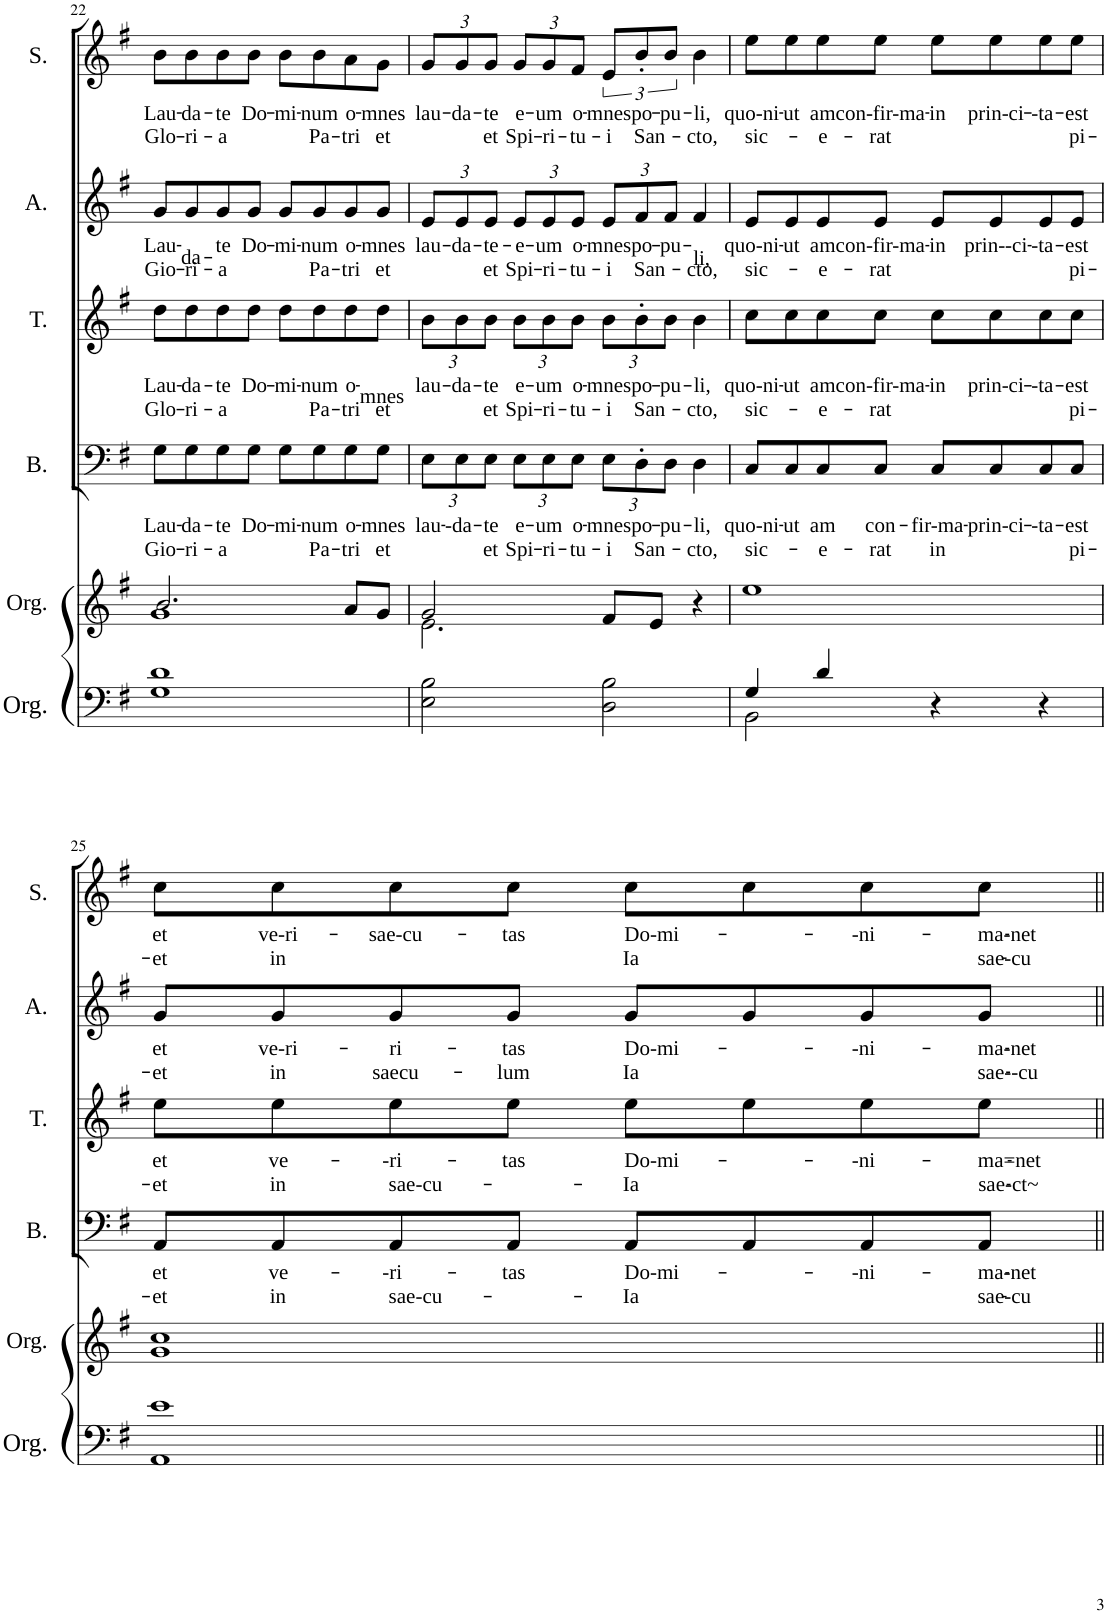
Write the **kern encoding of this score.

**kern	**kern	**kern	**text	**text	**kern	**text	**text	**kern	**text	**text	**kern	**text	**text
*part6	*part5	*part4	*part4	*part4	*part3	*part3	*part3	*part2	*part2	*part2	*part1	*part1	*part1
*staff6	*staff5	*staff4	*staff4	*staff4	*staff3	*staff3	*staff3	*staff2	*staff2	*staff2	*staff1	*staff1	*staff1
*I"Org.	*I"Organo	*I"Basso	*	*	*I"Tenor	*	*	*I"Alto	*	*	*I"Soprano	*	*
*I'Org.	*I'Org.	*I'B.	*	*	*I'T.	*	*	*I'A.	*	*	*I'S.	*	*
!!LO:PB:g=z
*clefF4	*clefG2	*clefF4	*	*	*clefG2	*	*	*clefG2	*	*	*clefG2	*	*
*k[f#]	*k[f#]	*k[f#]	*	*	*k[f#]	*	*	*k[f#]	*	*	*k[f#]	*	*
*M4/4	*M4/4	*M4/4	*	*	*M4/4	*	*	*M4/4	*	*	*M4/4	*	*
*met(c)	*met(c)	*met(c)	*	*	*met(c)	*	*	*met(c)	*	*	*met(c)	*	*
=22	=22	=22	=22	=22	=22	=22	=22	=22	=22	=22	=22	=22	=22
*	*^	*	*	*	*	*	*	*	*	*	*	*	*
!	!	!	!	!LO:LY:b	!LO:LY:b	!	!LO:LY:b	!LO:LY:b	!	!LO:LY:b	!LO:LY:b	!	!LO:LY:b	!LO:LY:b
1G 1d	2.b/	1g	8G\L	Lau-	Gio-	8dd\L	Lau-	Glo-	8g/L	Lau-	Gio-	8b\L	Lau-	Glo-
!	!	!	!	!LO:LY:b	!LO:LY:b	!	!LO:LY:b	!LO:LY:b	!	!LO:LY:b	!LO:LY:b	!	!LO:LY:b	!LO:LY:b
.	.	.	8G\	-da-	-ri-	8dd\	-da-	-ri-	8g/	-da-	-ri-	8b\	-da-	-ri-
!	!	!	!	!LO:LY:b	!LO:LY:b	!	!LO:LY:b	!LO:LY:b	!	!LO:LY:b	!LO:LY:b	!	!LO:LY:b	!LO:LY:b
.	.	.	8G\	-te	-a	8dd\	-te	-a	8g/	-te	-a	8b\	-te	-a
!	!	!	!	!LO:LY:b	!	!	!LO:LY:b	!	!	!LO:LY:b	!	!	!LO:LY:b	!
.	.	.	8G\J	Do-	.	8dd\J	Do-	.	8g/J	Do-	.	8b\J	Do-	.
!	!	!	!	!LO:LY:b	!	!	!LO:LY:b	!	!	!LO:LY:b	!	!	!LO:LY:b	!
.	.	.	8G\L	-mi-	.	8dd\L	-mi-	.	8g/L	-mi-	.	8b\L	-mi-	.
!	!	!	!	!LO:LY:b	!LO:LY:b	!	!LO:LY:b	!LO:LY:b	!	!LO:LY:b	!LO:LY:b	!	!LO:LY:b	!LO:LY:b
.	.	.	8G\	-num	Pa-	8dd\	-num	Pa-	8g/	-num	Pa-	8b\	-num	Pa-
!	!	!	!	!LO:LY:b	!LO:LY:b	!	!LO:LY:b	!LO:LY:b	!	!LO:LY:b	!LO:LY:b	!	!LO:LY:b	!LO:LY:b
.	8a/L	.	8G\	o-	-tri	8dd\	o-	-tri	8g/	o-	-tri	8a\	o-	-tri
!	!	!	!	!LO:LY:b	!LO:LY:b	!	!LO:LY:b	!LO:LY:b	!	!LO:LY:b	!LO:LY:b	!	!LO:LY:b	!LO:LY:b
.	8g/J	.	8G\J	-mnes	et	8dd\J	-mnes	et	8g/J	-mnes	et	8g\J	-mnes	et
=23	=23	=23	=23	=23	=23	=23	=23	=23	=23	=23	=23	=23	=23	=23
*	*	*	*Xbrackettup	*	*	*	*	*	*	*	*	*	*	*
!	!	!	!	!LO:LY:b	!	!	!	!	!	!	!	!	!	!
*	*	*	*	*	*	*Xbrackettup	*	*	*	*	*	*	*	*
!	!	!	!	!	!	!	!LO:LY:b	!	!	!	!	!	!	!
*	*	*	*	*	*	*	*	*	*Xbrackettup	*	*	*	*	*
!	!	!	!	!	!	!	!	!	!	!LO:LY:b	!	!	!	!
*	*	*	*	*	*	*	*	*	*	*	*	*Xbrackettup	*	*
!	!	!	!	!	!	!	!	!	!	!	!	!	!LO:LY:b	!
2E\ 2B\	2g/	2.e\	12E\L	lau-	.	12b\L	lau-	.	12e/L	lau-	.	12g/L	lau-	.
!	!	!	!	!LO:LY:b	!	!	!LO:LY:b	!	!	!LO:LY:b	!	!	!LO:LY:b	!
.	.	.	12E\	--da-	.	12b\	-da-	.	12e/	-da-	.	12g/	-da-	.
!	!	!	!	!LO:LY:b	!LO:LY:b	!	!LO:LY:b	!LO:LY:b	!	!LO:LY:b	!LO:LY:b	!	!LO:LY:b	!LO:LY:b
.	.	.	12E\J	-te	et	12b\J	-te	et	12e/J	-te-	et	12g/J	-te	et
!	!	!	!	!LO:LY:b	!LO:LY:b	!	!LO:LY:b	!LO:LY:b	!	!LO:LY:b	!LO:LY:b	!	!LO:LY:b	!LO:LY:b
.	.	.	12E\L	e-	Spi-	12b\L	e-	Spi-	12e/L	-e-	Spi-	12g/L	e-	Spi-
!	!	!	!	!LO:LY:b	!LO:LY:b	!	!LO:LY:b	!LO:LY:b	!	!LO:LY:b	!LO:LY:b	!	!LO:LY:b	!LO:LY:b
.	.	.	12E\	-um	-ri-	12b\	-um	-ri-	12e/	-um	-ri-	12g/	-um	-ri-
!	!	!	!	!LO:LY:b	!LO:LY:b	!	!LO:LY:b	!LO:LY:b	!	!LO:LY:b	!LO:LY:b	!	!LO:LY:b	!LO:LY:b
.	.	.	12E\J	o-	-tu-	12b\J	o-	-tu-	12e/J	o-	-tu-	12f#/J	o-	-tu-
!	!	!	!	!LO:LY:b	!LO:LY:b	!	!LO:LY:b	!LO:LY:b	!	!LO:LY:b	!LO:LY:b	!	!	!
*	*	*	*	*	*	*	*	*	*	*	*	*brackettup	*	*
!	!	!	!	!	!	!	!	!	!	!	!	!	!LO:LY:b	!LO:LY:b
2D\ 2B\	8f#/L	.	12E\L	-mnes	-i	12b\L	-mnes	-i	12e/L	-mnes	-i	12e/L	-mnes	-i
!	!	!	!	!LO:LY:b	!LO:LY:b	!	!LO:LY:b	!LO:LY:b	!	!LO:LY:b	!LO:LY:b	!	!LO:LY:b	!LO:LY:b
.	.	.	12D'\	po-	San-	12b'\	po-	San-	12f#/	po-	San-	12b'/	po-	San-
.	8e/J	.	.	.	.	.	.	.	.	.	.	.	.	.
!	!	!	!	!LO:LY:b	!	!	!LO:LY:b	!	!	!LO:LY:b	!	!	!LO:LY:b	!
.	.	.	12D\J	-pu-	.	12b\J	-pu-	.	12f#/J	-pu-	.	12b/J	-pu-	.
!	!	!	!	!LO:LY:b	!LO:LY:b	!	!LO:LY:b	!LO:LY:b	!	!LO:LY:b	!LO:LY:b	!	!LO:LY:b	!LO:LY:b
.	4r	4ryy	4D\	-li,	-cto,	4b\	-li,	-cto,	4f#/	-li,	-cto,	4b\	-li,	-cto,
=24	=24	=24	=24	=24	=24	=24	=24	=24	=24	=24	=24	=24	=24	=24
*^	*	*	*	*	*	*	*	*	*	*	*	*	*	*
!	!	!	!	!	!LO:LY:b	!LO:LY:b	!	!LO:LY:b	!LO:LY:b	!	!LO:LY:b	!LO:LY:b	!	!LO:LY:b	!LO:LY:b
*	*	*v	*v	*	*	*	*	*	*	*	*	*	*	*	*
4G/	2BB\	1ee	8C/L	quo-ni-	sic-	8cc\L	quo-ni-	sic-	8e/L	quo-ni-	sic-	8ee\L	quo-ni-	sic-
!	!	!	!	!LO:LY:b	!	!	!LO:LY:b	!	!	!LO:LY:b	!	!	!LO:LY:b	!
.	.	.	8C/	-ut	.	8cc\	-ut	.	8e/	-ut	.	8ee\	-ut	.
!	!	!	!	!LO:LY:b	!LO:LY:b	!	!LO:LY:b	!LO:LY:b	!	!LO:LY:b	!LO:LY:b	!	!LO:LY:b	!LO:LY:b
4d/	.	.	8C/	am	-e-	8cc\	am	-e-	8e/	am	-e-	8ee\	am	-e-
!	!	!	!	!LO:LY:b	!LO:LY:b	!	!LO:LY:b	!LO:LY:b	!	!LO:LY:b	!LO:LY:b	!	!LO:LY:b	!LO:LY:b
.	.	.	8C/J	con-	-rat	8cc\J	con-fir-ma-	-rat	8e/J	con-fir-ma-	-rat	8ee\J	con-fir-ma-	-rat
!	!	!	!	!LO:LY:b	!LO:LY:b	!	!LO:LY:b	!	!	!LO:LY:b	!	!	!LO:LY:b	!
4r	2ryy	.	8C/L	-fir-ma-	in	8cc\L	-in	.	8e/L	-in	.	8ee\L	-in	.
!	!	!	!	!LO:LY:b	!	!	!LO:LY:b	!	!	!LO:LY:b	!	!	!LO:LY:b	!
.	.	.	8C/	-prin-ci-	.	8cc\	prin-ci-	.	8e/	prin--ci-	.	8ee\	prin-ci-	.
!	!	!	!	!LO:LY:b	!	!	!LO:LY:b	!	!	!LO:LY:b	!	!	!LO:LY:b	!
4r	.	.	8C/	--ta-	.	8cc\	--ta-	.	8e/	--ta-	.	8ee\	--ta-	.
!	!	!	!	!LO:LY:b	!LO:LY:b	!	!LO:LY:b	!LO:LY:b	!	!LO:LY:b	!LO:LY:b	!	!LO:LY:b	!LO:LY:b
.	.	.	8C/J	-est	pi-	8cc\J	-est	pi-	8e/J	-est	pi-	8ee\J	-est	pi-
*v	*v	*	*	*	*	*	*	*	*	*	*	*	*	*
!!LO:LB:g=z
=25	=25	=25	=25	=25	=25	=25	=25	=25	=25	=25	=25	=25	=25
!	!	!	!LO:LY:b	!LO:LY:b	!	!LO:LY:b	!LO:LY:b	!	!LO:LY:b	!LO:LY:b	!	!LO:LY:b	!LO:LY:b
1AA 1e	1g 1cc	8AA/L	et	-et	8ee\L	et	-et	8g/L	et	-et	8cc\L	et	-et
!	!	!	!LO:LY:b	!LO:LY:b	!	!LO:LY:b	!LO:LY:b	!	!LO:LY:b	!LO:LY:b	!	!LO:LY:b	!LO:LY:b
.	.	8AA/	ve-	in	8ee\	ve-	in	8g/	ve-ri-	in	8cc\	ve-ri-	in
!	!	!	!LO:LY:b	!LO:LY:b	!	!LO:LY:b	!LO:LY:b	!	!LO:LY:b	!LO:LY:b	!	!LO:LY:b	!
.	.	8AA/	--ri-	sae-cu-	8ee\	--ri-	sae-cu-	8g/	-ri-	saecu-	8cc\	-sae-cu-	.
!	!	!	!LO:LY:b	!	!	!LO:LY:b	!	!	!LO:LY:b	!LO:LY:b	!	!LO:LY:b	!
.	.	8AA/J	-tas	.	8ee\J	-tas	.	8g/J	-tas	-lum	8cc\J	-tas	.
!	!	!	!LO:LY:b	!LO:LY:b	!	!LO:LY:b	!LO:LY:b	!	!LO:LY:b	!LO:LY:b	!	!LO:LY:b	!LO:LY:b
.	.	8AA/L	Do-mi-	-Ia	8ee\L	Do-mi-	-Ia	8g/L	Do-mi-	Ia	8cc\L	Do-mi-	Ia
.	.	8AA/	.	.	8ee\	.	.	8g/	.	.	8cc\	.	.
!	!	!	!LO:LY:b	!	!	!LO:LY:b	!	!	!LO:LY:b	!	!	!LO:LY:b	!
.	.	8AA/	--ni-	.	8ee\	--ni-	.	8g/	--ni-	.	8cc\	--ni-	.
!	!	!	!LO:LY:b	!LO:LY:b	!	!LO:LY:b	!LO:LY:b	!	!LO:LY:b	!LO:LY:b	!	!LO:LY:b	!LO:LY:b
.	.	8AA/J	-ma-net-	sae-cu-	8ee\J	-ma=net-	sae-ct~-	8g/J	-ma-net-	sae--cu-	8cc\J	-ma-net-	sae-cu-
=||	=||	=||	=||	=||	=||	=||	=||	=||	=||	=||	=||	=||	=||
*-	*-	*-	*-	*-	*-	*-	*-	*-	*-	*-	*-	*-	*-
